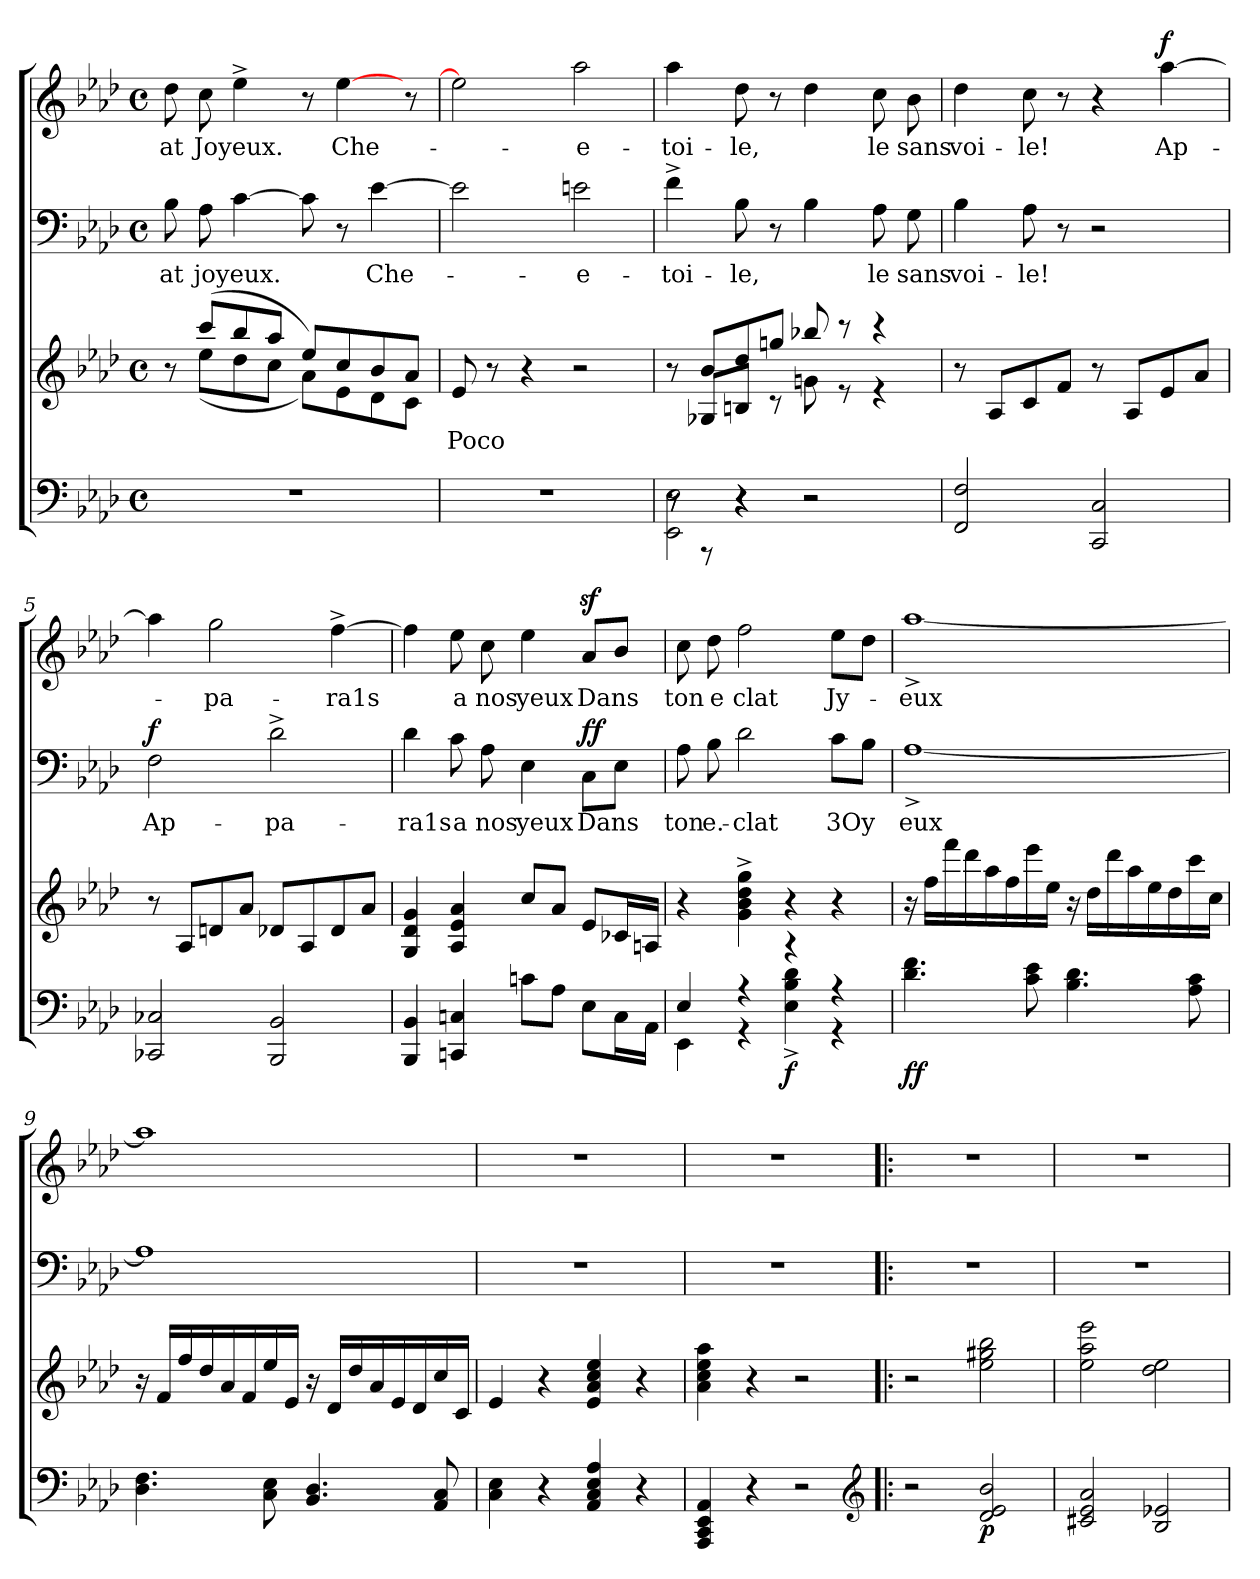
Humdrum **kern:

**kern	**dynam	**kern	**text	**kern	**text	**dynam	**kern	**text	**dynam
*part4	*part4	*part3	*part3	*part2	*part2	*part2	*part1	*part1	*part1
*staff4	*staff4	*staff3	*staff3	*staff2	*staff2	*staff2	*staff1	*staff1	*staff1
*clefF4	*	*clefG2	*	*clefF4	*	*	*clefG2	*	*
*k[b-e-a-d-]	*	*k[b-e-a-d-]	*	*k[b-e-a-d-]	*	*	*k[b-e-a-d-]	*	*
*A-:	*	*A-:	*	*A-:	*	*	*A-:	*	*
*M4/4	*	*M4/4	*	*M4/4	*	*	*M4/4	*	*
*met(c)	*	*met(c)	*	*met(c)	*	*	*met(c)	*	*
=1	=1	=1	=1	=1	=1	=1	=1	=1	=1
*	*	*^	*	*	*	*	*	*	*
1r	.	8r	8ryy	.	8B-\	at	.	8dd-\	at	.
.	.	(8ccc/L	(8ee-\L	.	8A-\	joyeux.	.	8cc\	Joyeux.	.
.	.	8bb-/	8dd-\	.	[4c\	.	.	4ee-^\	.	.
.	.	8aa-/J	8cc\J	.	.	.	.	.	.	.
.	.	8ee-/L)	8a-\L)	.	8c\]	.	.	8r	.	.
.	.	8cc/	8e-\	.	8r	.	.	[4ee-\	Che-	.
.	.	8b-/	8d-\	.	[4e-\	Che-	.	.	.	.
.	.	8a-/J	8c\J	.	.	.	.	8r	.	.
*	*	*v	*v	*	*	*	*	*	*	*
=2	=2	=2	=2	=2	=2	=2	=2	=2	=2
1r	.	8e-/	Poco	2e-\]	.	.	2ee-\]	.	.
.	.	8r	.	.	.	.	.	.	.
.	.	4r	.	.	.	.	.	.	.
.	.	2r	.	2en\	e-	.	2aa-\	e-	.
=3	=3	=3	=3	=3	=3	=3	=3	=3	=3
*^	*	*^	*	*	*	*	*	*	*
*	*^	*	*	*	*	*	*	*	*	*	*
(2EE-\ 2E-\	8r	8r	.	8r	8ryy	.	4f^\	toi-	.	4aa-\	toi-	.
.	8r	8ryy	.	8b-/L	8G-X/L	.	.	.	.	.	.	.
.	4r	4r	.	8dd-/	8Bn/J	.	8B-\	le,	.	8dd-\	le,	.
.	.	.	.	8ggn/J	8r	.	8r	.	.	8r	.	.
2r	2r	2r	.	8bb-X/	8gn\	.	4B-\	.	.	4dd-\	.	.
.	.	.	.	8r	8r	.	.	.	.	.	.	.
.	.	.	.	4r	4r	.	8A-\	le	.	8cc\	le	.
.	.	.	.	.	.	.	8G\	sans	.	8b-\	sans	.
*v	*v	*v	*	*	*	*	*	*	*	*	*	*
*	*	*v	*v	*	*	*	*	*	*	*
=4	=4	=4	=4	=4	=4	=4	=4	=4	=4
2FF/ 2F/	.	8r	.	4B-\	voi-	.	4dd-\	voi-	.
.	.	8A-/L	.	.	.	.	.	.	.
.	.	8c/	.	8A-\	le!	.	8cc\	le!	.
.	.	8f/J	.	8r	.	.	8r	.	.
2CC/ 2C/	.	8r	.	2r	.	.	4r	.	.
.	.	8A-/L	.	.	.	.	.	.	.
.	.	8e-/	.	.	.	.	[4aa-\	Ap­-	f
.	.	8a-/J	.	.	.	.	.	.	.
!!LO:LB:g=z
=5	=5	=5	=5	=5	=5	=5	=5	=5	=5
2CC-X/ 2C-X/	.	8r	.	2F\	Ap-	f	4aa-\]	.	.
.	.	8A-/L	.	.	.	.	.	.	.
.	.	8dn/	.	.	.	.	2gg\	pa-	.
.	.	8a-/J	.	.	.	.	.	.	.
2BBB-/ 2BB-/	.	8d-X/L	.	2d-^\	pa-	.	.	.	.
.	.	8A-/	.	.	.	.	.	.	.
.	.	8d-/	.	.	.	.	[4ff^\	ra1s	.
.	.	8a-/J	.	.	.	.	.	.	.
=6	=6	=6	=6	=6	=6	=6	=6	=6	=6
4BBB-/ 4BB-/	.	4G/ 4d-/ 4g/	.	4d-\	ra1s	.	4ff\]	.	.
4CCn/ 4Cn/	.	4A-/ 4e-/ 4a-/	.	8c\	a	.	8ee-\	a	.
.	.	.	.	8A-\	nos	.	8cc\	nos	.
8cn\L	.	8cc/L	.	4E-\	yeux	.	4ee-\	yeux	.
8A-\J	.	8a-/J	.	.	.	.	.	.	.
8E-\L	.	8e-\L	.	8C\L	Dans	ff	8a-z/L	Dans	.
16C\L	.	16c-X/L	.	8E-\J	.	.	8b-/J	.	.
16AA-\JJ	.	16An/JJ	.	.	.	.	.	.	.
=7	=7	=7	=7	=7	=7	=7	=7	=7	=7
*^	*	*	*	*	*	*	*	*	*
4E-/	4EE-\	.	4r	.	8A-\	ton	.	8cc\	ton	.
.	.	.	.	.	8B-\	e.-	.	8dd-\	e	.
4r	4r	.	(4g^\ 4b-^\ 4dd-^\ 4gg^\	.	2d-\	clat	.	2ff\	clat	.
4r	4E-^\ 4B-^\ 4d-^\	f	4r	.	.	.	.	.	.	.
4r	4r	.	4r	.	8c\L	3Oy­	.	8ee-\L	Jy-	.
.	.	.	.	.	8B-\J	.	.	8dd-\J	.	.
*v	*v	*	*	*	*	*	*	*	*	*
!!LO:LB:g=z
=8	=8	=8	=8	=8	=8	=8	=8	=8	=8
4.d-\ 4.f\	ff	16r	.	[1A-^/	eux	.	[1aa-^/	eux	.
.	.	16ff\LL	.	.	.	.	.	.	.
.	.	16fff\	.	.	.	.	.	.	.
.	.	16ddd-\	.	.	.	.	.	.	.
.	.	16aa-\	.	.	.	.	.	.	.
.	.	16ff\	.	.	.	.	.	.	.
8c\ 8e-\	.	16eee-\	.	.	.	.	.	.	.
.	.	16ee-\JJ	.	.	.	.	.	.	.
4.B-\ 4.d-\	.	16r	.	.	.	.	.	.	.
.	.	16dd-\LL	.	.	.	.	.	.	.
.	.	16ddd-\	.	.	.	.	.	.	.
.	.	16aa-\	.	.	.	.	.	.	.
.	.	16ee-\	.	.	.	.	.	.	.
.	.	16dd-\	.	.	.	.	.	.	.
8A-\ 8c\	.	16ccc\	.	.	.	.	.	.	.
.	.	16cc\JJ	.	.	.	.	.	.	.
=9	=9	=9	=9	=9	=9	=9	=9	=9	=9
4.D-\ 4.F\	.	16r	.	1A-/]	.	.	1aa-/]	.	.
.	.	16f/LL	.	.	.	.	.	.	.
.	.	16ff/	.	.	.	.	.	.	.
.	.	16dd-/	.	.	.	.	.	.	.
.	.	16a-/	.	.	.	.	.	.	.
.	.	16f/	.	.	.	.	.	.	.
8C\ 8E-\	.	16ee-/	.	.	.	.	.	.	.
.	.	16e-/JJ	.	.	.	.	.	.	.
4.BB-/ 4.D-/	.	16r	.	.	.	.	.	.	.
.	.	16d-/LL	.	.	.	.	.	.	.
.	.	16dd-/	.	.	.	.	.	.	.
.	.	16a-/	.	.	.	.	.	.	.
.	.	16e-/	.	.	.	.	.	.	.
.	.	16d-/	.	.	.	.	.	.	.
8AA-/ 8C/	.	16cc/	.	.	.	.	.	.	.
.	.	16c/JJ	.	.	.	.	.	.	.
=10	=10	=10	=10	=10	=10	=10	=10	=10	=10
4C\ 4E-\	.	4e-/	.	1r	.	.	1r	.	.
4r	.	4r	.	.	.	.	.	.	.
4AA-/ 4C/ 4E-/ 4A-/	.	4e-/ 4a-/ 4cc/ 4ee-/	.	.	.	.	.	.	.
4r	.	4r	.	.	.	.	.	.	.
=11	=11	=11	=11	=11	=11	=11	=11	=11	=11
4AAA-/ 4CC/ 4EE-/ 4AA-/	.	4a-\ 4cc\ 4ee-\ 4aa-\	.	1r	.	.	1r	.	.
4r	.	4r	.	.	.	.	.	.	.
2r	.	2r	.	.	.	.	.	.	.
*clefG2	*	*	*	*	*	*	*	*	*
!!LO:PB:g=z
=12!|:	=12!|:	=12!|:	=12!|:	=12!|:	=12!|:	=12!|:	=12!|:	=12!|:	=12!|:
*	*	*	*	*	*	*	*MM132	*	*
2r	.	2r	.	1r	.	.	1r	.	.
2d-/ 2e-/ 2b-/	p	2ee-\ 2gg#X\ 2bb-\	.	.	.	.	.	.	.
=13	=13	=13	=13	=13	=13	=13	=13	=13	=13
2c#X/ 2e-/ 2a-/	.	2ee-\ 2aa-\ 2eee-\	.	1r	.	.	1r	.	.
2B-/ 2e-X/	.	2dd-\ 2ee-\	.	.	.	.	.	.	.
=	=	=	=	=	=	=	=	=	=
*-	*-	*-	*-	*-	*-	*-	*-	*-	*-
